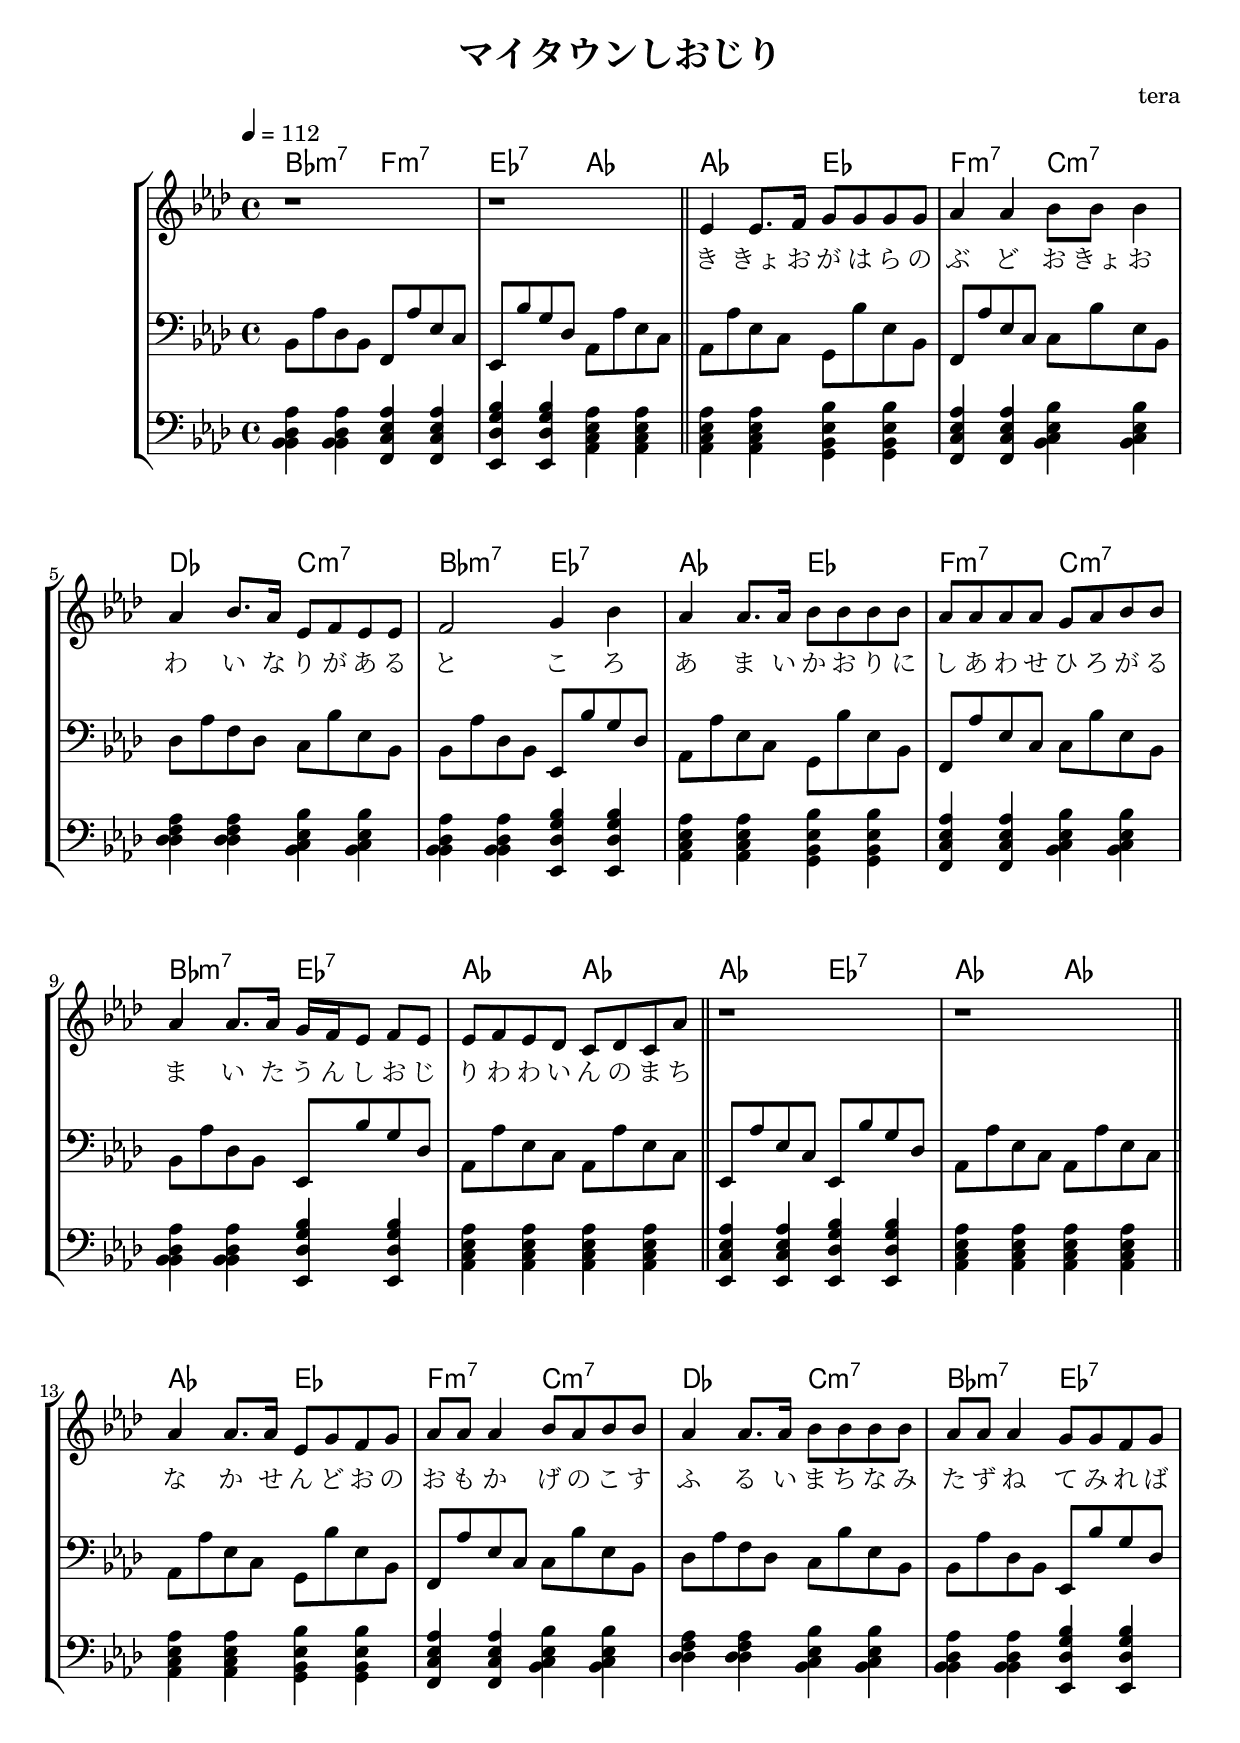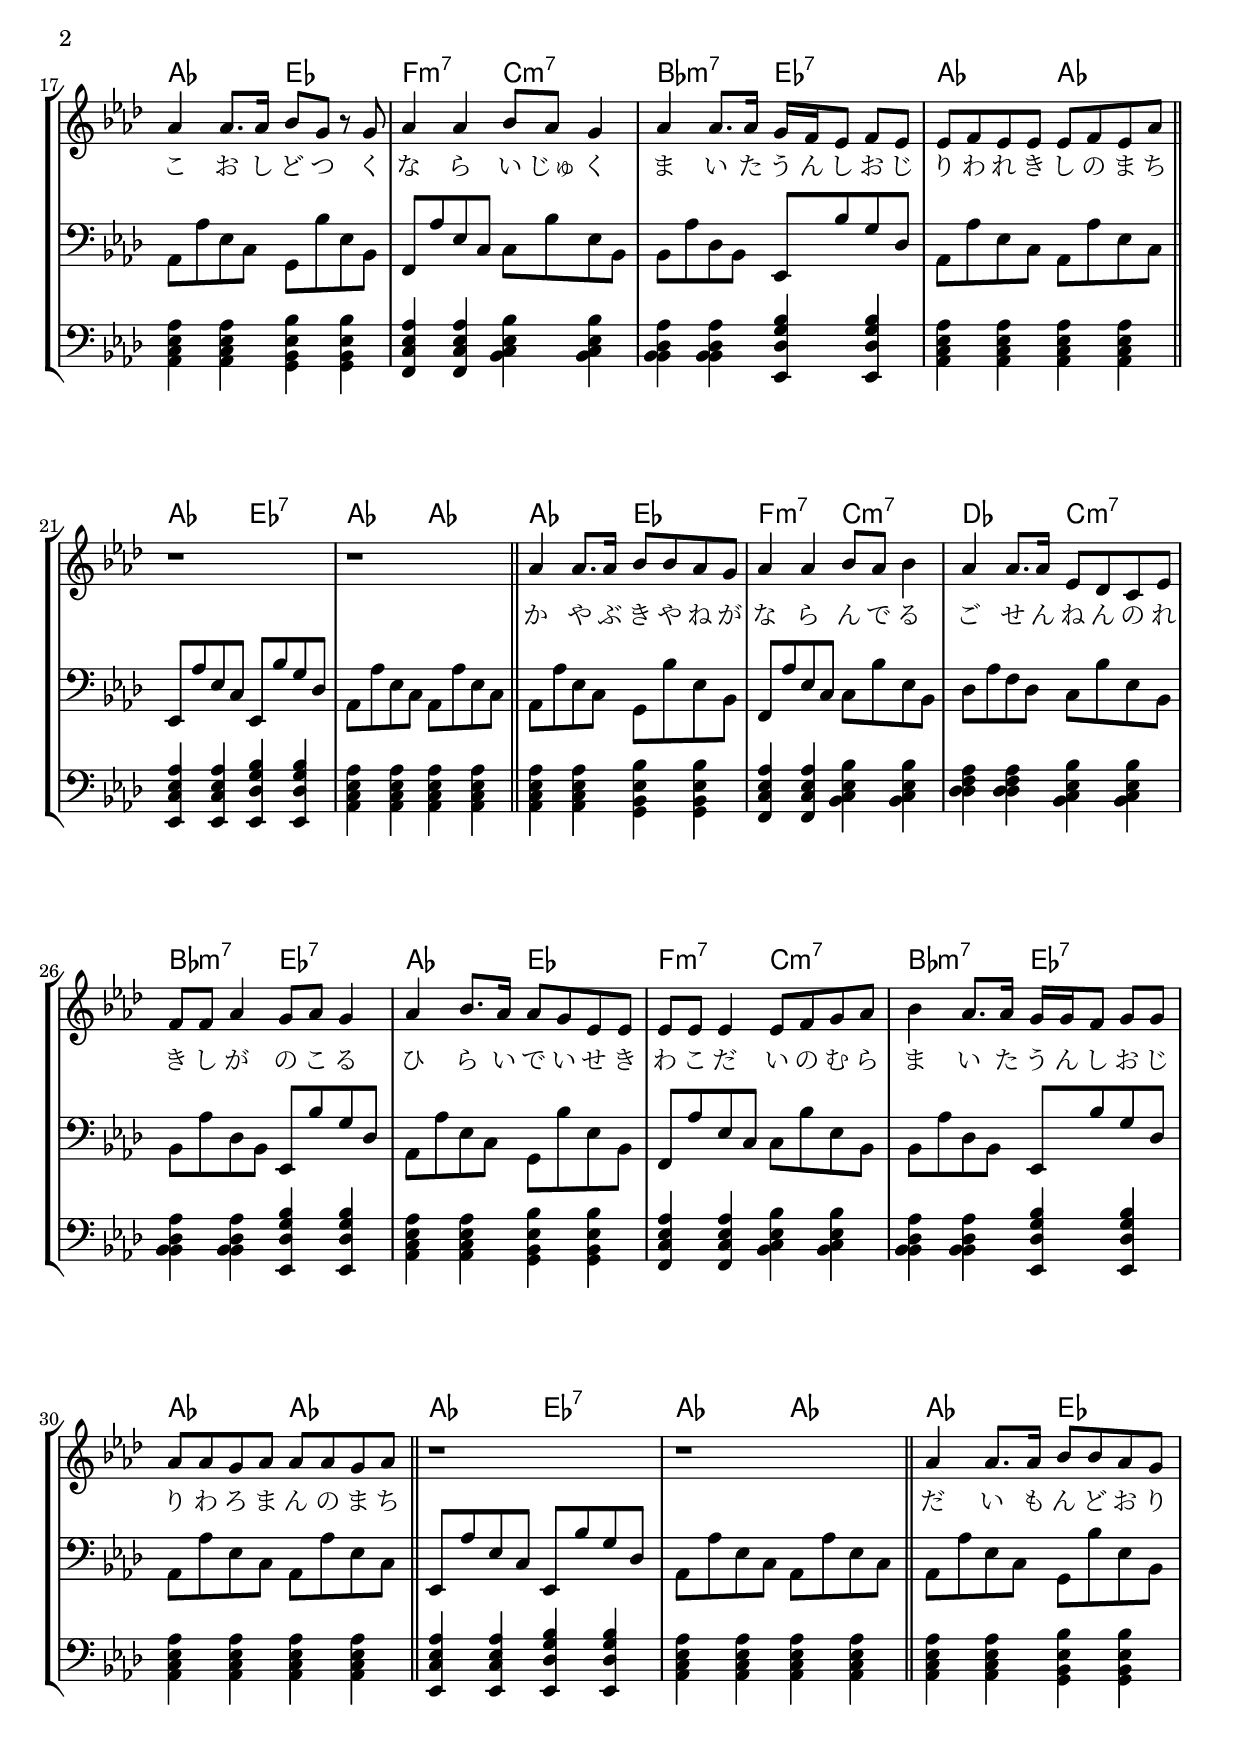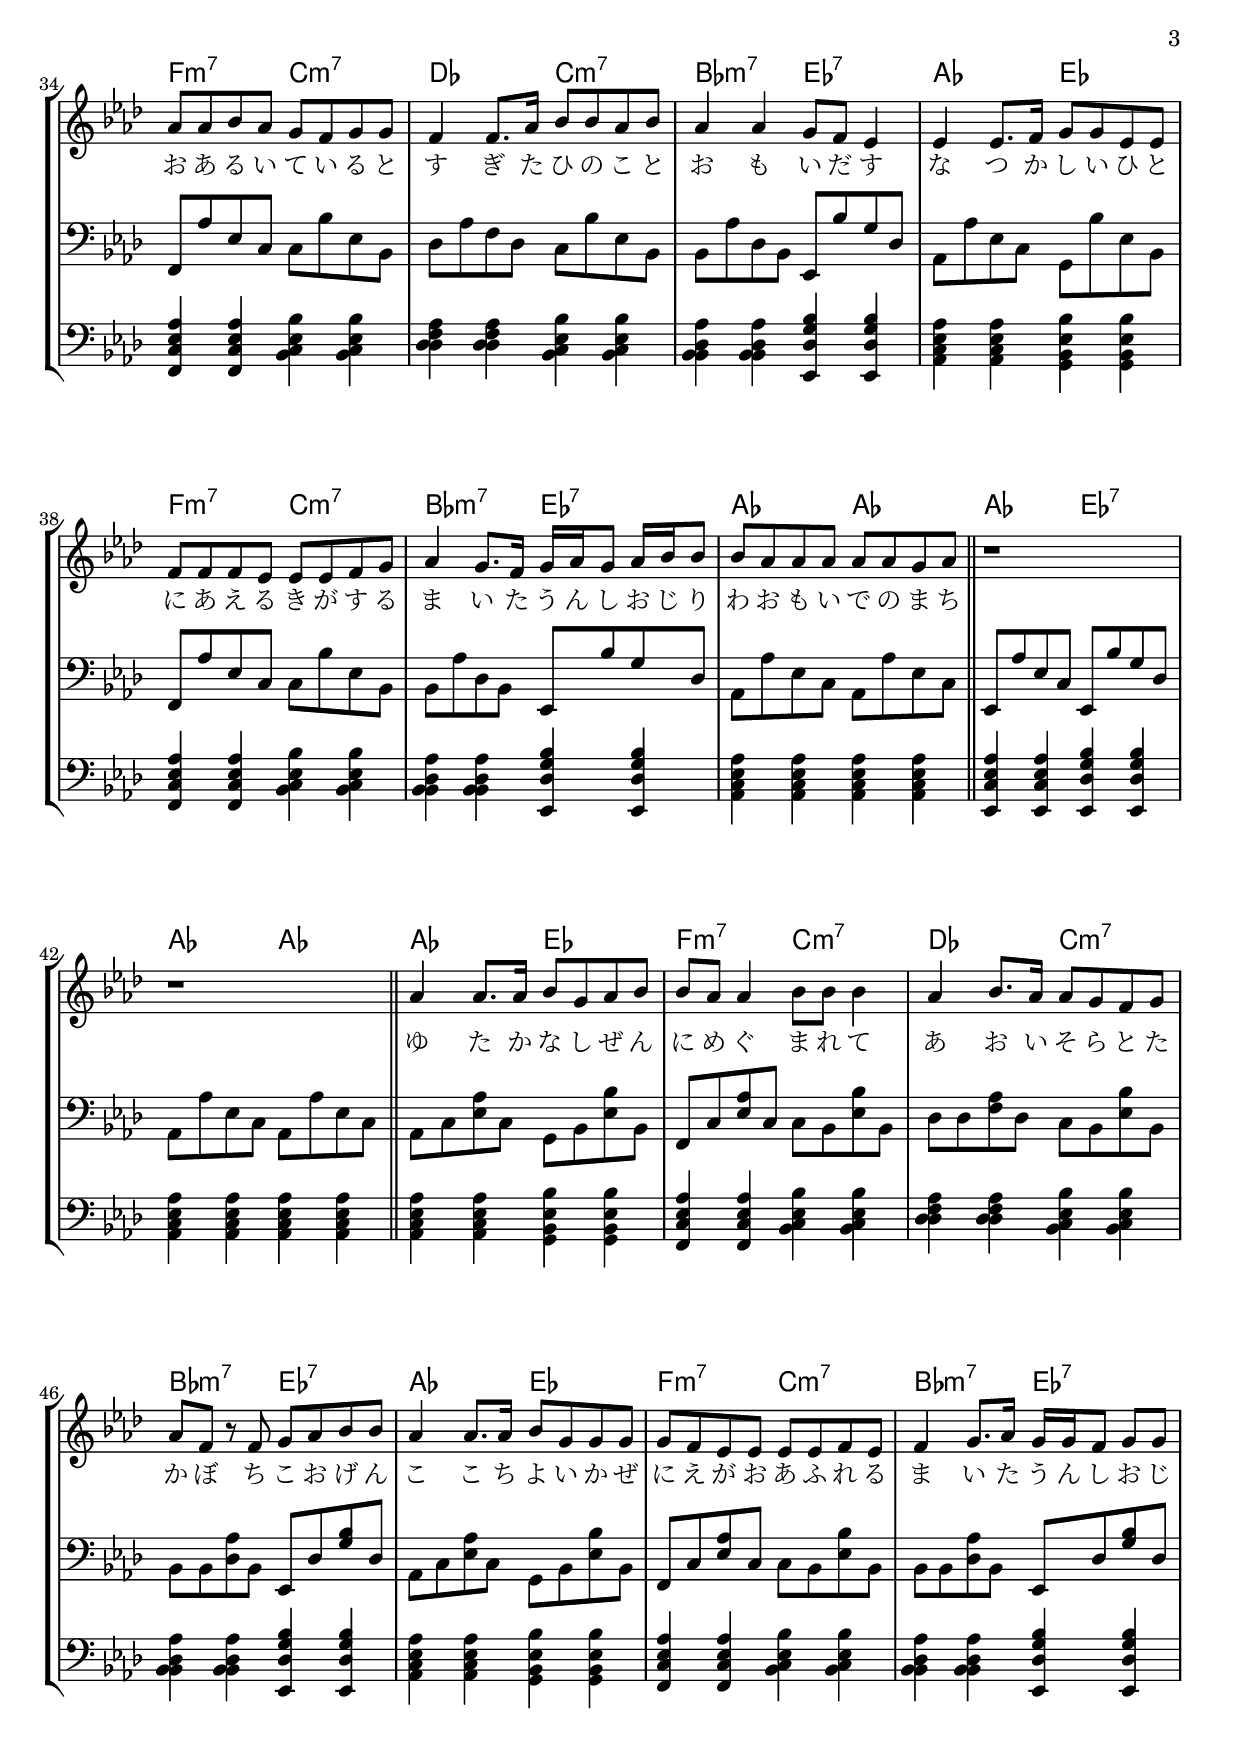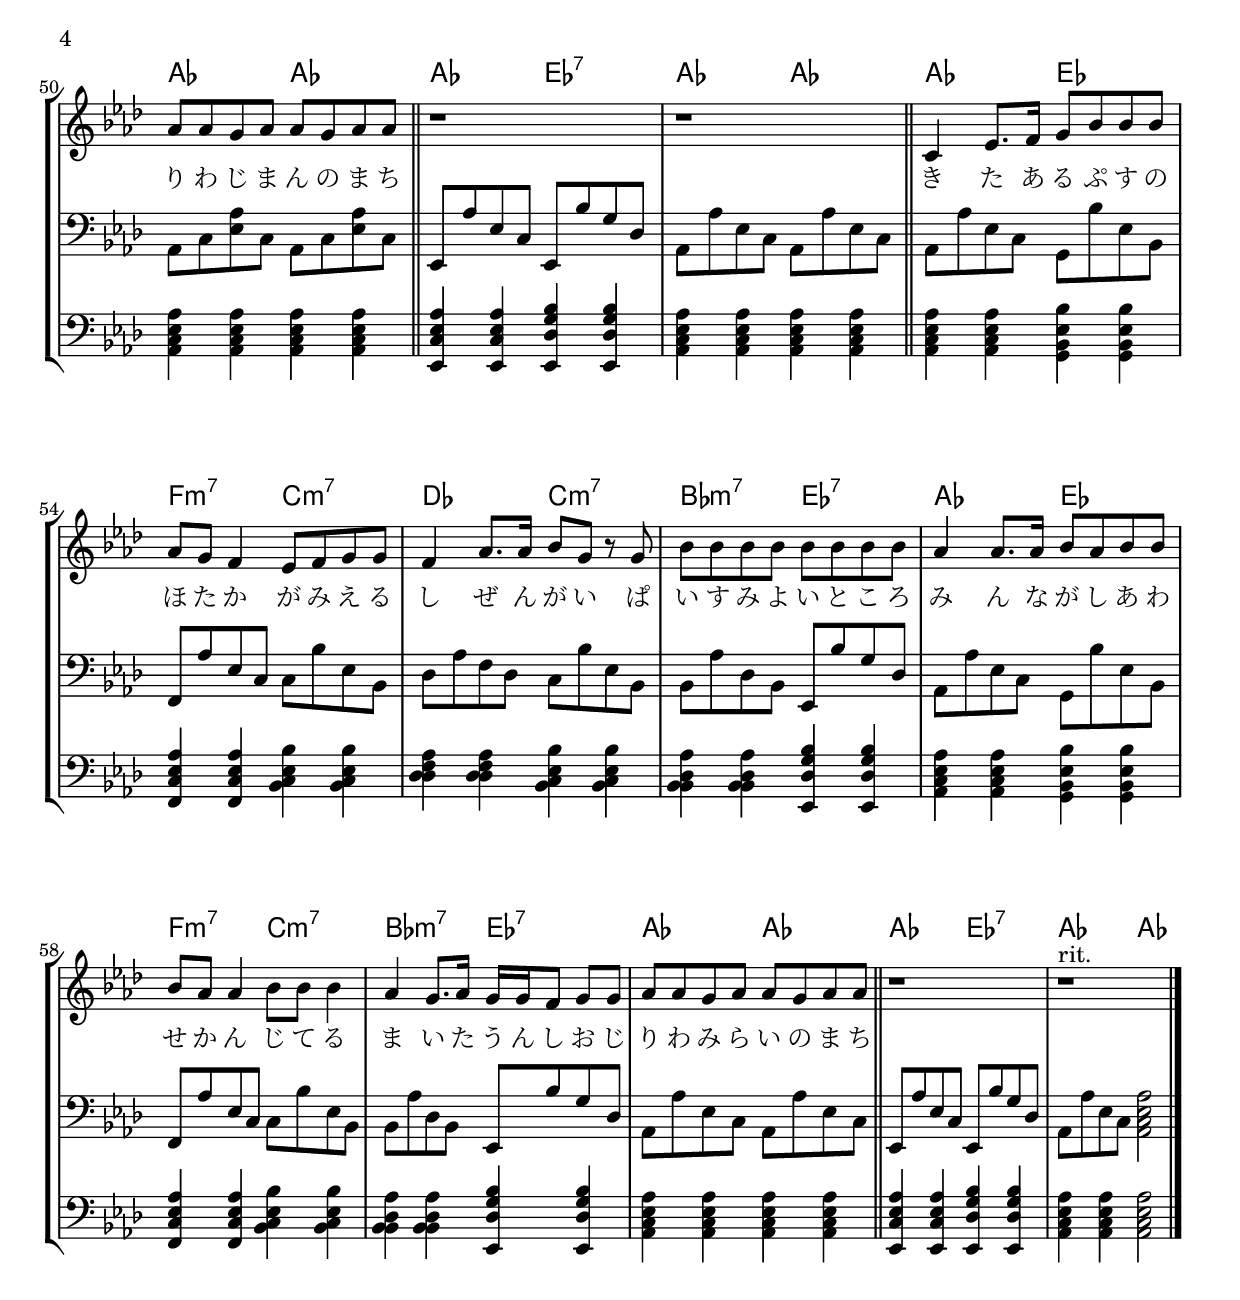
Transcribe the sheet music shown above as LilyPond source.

\version "2.12.1"

\header {
	title = \markup {マイタウンしおじり}
	composer = \markup \center-column {tera}
}

harmony = \chordmode {
	bes2:min7 f:min7 es:7 as 

	as es f:min7 c:min7 des c:min7 bes:min7 es:7 as es f:min7 c:min7 bes:min7 es:7 as as 

	as es:7 as as 

	as es f:min7 c:min7 des c:min7 bes:min7 es:7 as es f:min7 c:min7 bes:min7 es:7 as as 

	as es:7 as as 

	as es f:min7 c:min7 des c:min7 bes:min7 es:7 as es f:min7 c:min7 bes:min7 es:7 as as 

	as es:7 as as 

	as es f:min7 c:min7 des c:min7 bes:min7 es:7 as es f:min7 c:min7 bes:min7 es:7 as as 

	as es:7 as as 

	as es f:min7 c:min7 des c:min7 bes:min7 es:7 as es f:min7 c:min7 bes:min7 es:7 as as 

	as es:7 as as 

	as es f:min7 c:min7 des c:min7 bes:min7 es:7 as es f:min7 c:min7 bes:min7 es:7 as as 

	as es:7 as as 
}

melody = {
	\key as \major
	\tempo 4 = 112
	r1 | r1   
	\set Staff.midiInstrument = #"mmi0.36"
	 es'4  es'8.  f'16  g'8  g'8  g'8  g'8 
	as'4  as'4  bes'8  bes'8  bes'4 
	as'4  bes'8.  as'16  es'8  f'8  es'8  es'8 
	f'2  g'4  bes'4 
	as'4  as'8.  as'16  bes'8  bes'8  bes'8  bes'8 
	as'8  as'8  as'8  as'8  g'8  as'8  bes'8  bes'8 
	as'4  as'8.  as'16  g'16  f'16  es'8  f'8  es'8 
	es'8  f'8  es'8  des'8  c'8  des'8  c'8  as'8
	r1 | r1   
	\set Staff.midiInstrument = #"mmi0.36"
	 as'4  as'8.  as'16  es'8  g'8  f'8  g'8 
	as'8  as'8  as'4  bes'8  as'8  bes'8  bes'8 
	as'4  as'8.  as'16  bes'8  bes'8  bes'8  bes'8 
	as'8  as'8  as'4  g'8  g'8  f'8  g'8 
	as'4  as'8.  as'16  bes'8  g'8  r8  g'8 
	as'4  as'4  bes'8  as'8  g'4 
	as'4  as'8.  as'16  g'16  f'16  es'8  f'8  es'8 
	es'8  f'8  es'8  es'8  es'8  f'8  es'8  as'8
	r1 | r1   
	\set Staff.midiInstrument = #"mmi0.36"
	 as'4  as'8.  as'16  bes'8  bes'8  as'8  g'8 
	as'4  as'4  bes'8  as'8  bes'4 
	as'4  as'8.  as'16  es'8  des'8  c'8  es'8 
	f'8  f'8  as'4  g'8  as'8  g'4 
	as'4  bes'8.  as'16  as'8  g'8  es'8  es'8 
	es'8  es'8  es'4  es'8  f'8  g'8  as'8 
	bes'4  as'8.  as'16  g'16  g'16  f'8  g'8  g'8 
	as'8  as'8  g'8  as'8  as'8  as'8  g'8  as'8
	r1 | r1   
	\set Staff.midiInstrument = #"mmi0.36"
	 as'4  as'8.  as'16  bes'8  bes'8  as'8  g'8 
	as'8  as'8  bes'8  as'8  g'8  f'8  g'8  g'8 
	f'4  f'8.  as'16  bes'8  bes'8  as'8  bes'8 
	as'4  as'4  g'8  f'8  es'4 
	es'4  es'8.  f'16  g'8  g'8  es'8  es'8 
	f'8  f'8  f'8  es'8  es'8  es'8  f'8  g'8 
	as'4  g'8.  f'16  g'16  as'16  g'8  as'16  bes'16  bes'8 
	bes'8  as'8  as'8  as'8  as'8  as'8  g'8  as'8
	r1 | r1   
	\set Staff.midiInstrument = #"mmi0.36"
	 as'4  as'8.  as'16  bes'8  g'8  as'8  bes'8 
	bes'8  as'8  as'4  bes'8  bes'8  bes'4 
	as'4  bes'8.  as'16  as'8  g'8  f'8  g'8 
	as'8  f'8  r8  f'8  g'8  as'8  bes'8  bes'8 
	as'4  as'8.  as'16  bes'8  g'8  g'8  g'8 
	g'8  f'8  es'8  es'8  es'8  es'8  f'8  es'8 
	f'4  g'8.  as'16  g'16  g'16  f'8  g'8  g'8 
	as'8  as'8  g'8  as'8  as'8  g'8  as'8  as'8
	r1 | r1   
	\set Staff.midiInstrument = #"mmi0.36"
	 c'4  es'8.  f'16  g'8  bes'8  bes'8  bes'8 
	as'8  g'8  f'4  es'8  f'8  g'8  g'8 
	f'4  as'8.  as'16  bes'8  g'8  r8  g'8 
	bes'8  bes'8  bes'8  bes'8  bes'8  bes'8  bes'8  bes'8 
	as'4  as'8.  as'16  bes'8  as'8  bes'8  bes'8 
	bes'8  as'8  as'4  bes'8  bes'8  bes'4 
	as'4  g'8.  as'16  g'16  g'16  f'8  g'8  g'8 
	as'8  as'8  g'8  as'8  as'8  g'8  as'8  as'8
	r1 | r1^"rit." \bar "|."
}

words = \lyricmode {
	
	き  きょ  お  が  は  ら  の  ぶ  ど  お  きょ  お  わ  い  な  り  が  あ  る  と  こ  ろ  あ  ま  い  か  お  り  に  し  あ  わ  せ  ひ  ろ  が  る  ま  い  た  う  ん  し  お  じ  り  わ  わ  い  ん  の  ま  ち  
	
	な  か  せ  ん  ど  お  の  お  も  か  げ  の  こ  す  ふ  る  い  ま  ち  な  み  た  ず  ね  て  み  れ  ば  こ  お  し  ど  つ  く  な  ら  い  じゅ  く  ま  い  た  う  ん  し  お  じ  り  わ  れ  き  し  の  ま  ち  
	
	か  や  ぶ  き  や  ね  が  な  ら  ん  で  る  ご  せ  ん  ね  ん  の  れ  き  し  が  の  こ  る  ひ  ら  い  で  い  せ  き  わ  こ  だ  い  の  む  ら  ま  い  た  う  ん  し  お  じ  り  わ  ろ  ま  ん  の  ま  ち  
	
	だ  い  も  ん  ど  お  り  お  あ  る  い  て  い  る  と  す  ぎ  た  ひ  の  こ  と  お  も  い  だ  す  な  つ  か  し  い  ひ  と  に  あ  え  る  き  が  す  る  ま  い  た  う  ん  し  お  じ  り  わ  お  も  い  で  の  ま  ち  
	
	ゆ  た  か  な  し  ぜ  ん  に  め  ぐ  ま  れ  て  あ  お  い  そ  ら  と  た  か  ぼ  ち  こ  お  げ  ん  こ  こ  ち  よ  い  か  ぜ  に  え  が  お  あ  ふ  れ  る  ま  い  た  う  ん  し  お  じ  り  わ  じ  ま  ん  の  ま  ち  
	
	き  た  あ  る  ぷ  す  の  ほ  た  か  が  み  え  る  し  ぜ  ん  が  い  ぱ  い  す  み  よ  い  と  こ  ろ  み  ん  な  が  し  あ  わ  せ  か  ん  じ  て  る  ま  い  た  う  ん  し  お  じ  り  わ  み  ら  い  の  ま  ち  
	
}

tempochange = {
	\tempo 4 = 112
	r1 | r1 \bar "||"
	\tempo 4 = 112
	r1 | r1 | r1 | r1 | r1 | r1 | r1 | r1 \bar "||"
	\tempo 4 = 112
	r1 | r1 \bar "||"
	\tempo 4 = 112
	r1 | r1 | r1 | r1 | r1 | r1 | r1 | r1 \bar "||"
	\tempo 4 = 112
	r1 | r1 \bar "||"
	\tempo 4 = 112
	r1 | r1 | r1 | r1 | r1 | r1 | r1 | r1 \bar "||"
	\tempo 4 = 112
	r1 | r1 \bar "||"
	\tempo 4 = 112
	r1 | r1 | r1 | r1 | r1 | r1 | r1 | r1 \bar "||"
	\tempo 4 = 112
	r1 | r1 \bar "||"
	\tempo 4 = 112
	r1 | r1 | r1 | r1 | r1 | r1 | r1 | r1 \bar "||"
	\tempo 4 = 112
	r1 | r1 \bar "||"
	\tempo 4 = 112
	r1 | r1 | r1 | r1 | r1 | r1 | r1 | r1 \bar "||"
	\tempo 4 = 112
	r1 | \tempo 4 = 84 r2 \tempo 4 = 74 r2 \bar "|."
}

mainacc = {
	\clef bass
	\set Staff.midiInstrument = #"Violin"
	\key as \major
	\tempo 4 = 112
	bes,8 as des bes,
	f,8 as es c
	es,8 bes g des
	as,8 as es c
	\bar "||"

	\set Staff.midiInstrument = #"Acoustic Bass"
	as,8 as es c
	g,8 bes es bes,
	f,8 as es c
	c8 bes es bes,
	des8 as f des
	c8 bes es bes,
	bes,8 as des bes,
	es,8 bes g des
	as,8 as es c
	g,8 bes es bes,
	f,8 as es c
	c8 bes es bes,
	bes,8 as des bes,
	es,8 bes g des
	as,8 as es c
	as,8 as es c
	\bar "||"

	\set Staff.midiInstrument = #"Acoustic Bass"
	es,8 as es c
	es,8 bes g des
	as,8 as es c
	as,8 as es c
	\bar "||"

	\set Staff.midiInstrument = #"Acoustic Bass"
	as,8 as es c
	g,8 bes es bes,
	f,8 as es c
	c8 bes es bes,
	des8 as f des
	c8 bes es bes,
	bes,8 as des bes,
	es,8 bes g des
	as,8 as es c
	g,8 bes es bes,
	f,8 as es c
	c8 bes es bes,
	bes,8 as des bes,
	es,8 bes g des
	as,8 as es c
	as,8 as es c
	\bar "||"

	\set Staff.midiInstrument = #"Acoustic Guitar (steel)"
	es,8 as es c
	es,8 bes g des
	as,8 as es c
	as,8 as es c
	\bar "||"

	\set Staff.midiInstrument = #"Acoustic Guitar (steel)"
	as,8 as es c
	g,8 bes es bes,
	f,8 as es c
	c8 bes es bes,
	des8 as f des
	c8 bes es bes,
	bes,8 as des bes,
	es,8 bes g des
	as,8 as es c
	g,8 bes es bes,
	f,8 as es c
	c8 bes es bes,
	bes,8 as des bes,
	es,8 bes g des
	as,8 as es c
	as,8 as es c
	\bar "||"

	\set Staff.midiInstrument = #"Acoustic Guitar (steel)"
	es,8 as es c
	es,8 bes g des
	as,8 as es c
	as,8 as es c
	\bar "||"

	\set Staff.midiInstrument = #"Acoustic Guitar (steel)"
	as,8 as es c
	g,8 bes es bes,
	f,8 as es c
	c8 bes es bes,
	des8 as f des
	c8 bes es bes,
	bes,8 as des bes,
	es,8 bes g des
	as,8 as es c
	g,8 bes es bes,
	f,8 as es c
	c8 bes es bes,
	bes,8 as des bes,
	es,8 bes g des
	as,8 as es c
	as,8 as es c
	\bar "||"

	\set Staff.midiInstrument = #"Acoustic Guitar (steel)"
	es,8 as es c
	es,8 bes g des
	as,8 as es c
	as,8 as es c
	\bar "||"

	\set Staff.midiInstrument = #"Acoustic Guitar (steel)"
	as,8 c <es as> c
	g,8 bes, <es bes> bes,
	f,8 c <es as> c
	c8 bes, <es bes> bes,
	des8 des <f as> des
	c8 bes, <es bes> bes,
	bes,8 bes, <des as> bes,
	es,8 des <g bes> des
	as,8 c <es as> c
	g,8 bes, <es bes> bes,
	f,8 c <es as> c
	c8 bes, <es bes> bes,
	bes,8 bes, <des as> bes,
	es,8 des <g bes> des
	as,8 c <es as> c
	as,8 c <es as> c
	\bar "||"

	\set Staff.midiInstrument = #"Synth Bass 2"
	es,8 as es c
	es,8 bes g des
	as,8 as es c
	as,8 as es c
	\bar "||"

	\set Staff.midiInstrument = #"Acoustic Guitar (steel)"
	as,8 as es c
	g,8 bes es bes,
	f,8 as es c
	c8 bes es bes,
	des8 as f des
	c8 bes es bes,
	bes,8 as des bes,
	es,8 bes g des
	as,8 as es c
	g,8 bes es bes,
	f,8 as es c
	c8 bes es bes,
	bes,8 as des bes,
	es,8 bes g des
	as,8 as es c
	as,8 as es c
	\bar "||"

	\set Staff.midiInstrument = #"Synth Bass 2"
	es,8 as es c
	es,8 bes g des
	as,8 as es c
	<as, c es as>2
	\bar "|."
}

subacc = {
	\clef bass
	\set Staff.midiInstrument = #"Electric Guitar (clean)"
	\key as \major
	\tempo 4 = 112
	<bes, bes, des as>4 <bes, bes, des as>4
	<f, c es as>4 <f, c es as>4
	<es, des g bes>4 <es, des g bes>4
	<as, c es as>4 <as, c es as>4
	\bar "||"

	\set Staff.midiInstrument = #"Electric Guitar (clean)"
	<as, c es as>4 <as, c es as>4
	<g, bes, es bes>4 <g, bes, es bes>4
	<f, c es as>4 <f, c es as>4
	<c bes, es bes>4 <c bes, es bes>4
	<des des f as>4 <des des f as>4
	<c bes, es bes>4 <c bes, es bes>4
	<bes, bes, des as>4 <bes, bes, des as>4
	<es, des g bes>4 <es, des g bes>4
	<as, c es as>4 <as, c es as>4
	<g, bes, es bes>4 <g, bes, es bes>4
	<f, c es as>4 <f, c es as>4
	<c bes, es bes>4 <c bes, es bes>4
	<bes, bes, des as>4 <bes, bes, des as>4
	<es, des g bes>4 <es, des g bes>4
	<as, c es as>4 <as, c es as>4
	<as, c es as>4 <as, c es as>4
	\bar "||"

	\set Staff.midiInstrument = #"Electric Guitar (clean)"
	<es, c es as>4 <es, c es as>4
	<es, des g bes>4 <es, des g bes>4
	<as, c es as>4 <as, c es as>4
	<as, c es as>4 <as, c es as>4
	\bar "||"

	\set Staff.midiInstrument = #"Electric Guitar (clean)"
	<as, c es as>4 <as, c es as>4
	<g, bes, es bes>4 <g, bes, es bes>4
	<f, c es as>4 <f, c es as>4
	<c bes, es bes>4 <c bes, es bes>4
	<des des f as>4 <des des f as>4
	<c bes, es bes>4 <c bes, es bes>4
	<bes, bes, des as>4 <bes, bes, des as>4
	<es, des g bes>4 <es, des g bes>4
	<as, c es as>4 <as, c es as>4
	<g, bes, es bes>4 <g, bes, es bes>4
	<f, c es as>4 <f, c es as>4
	<c bes, es bes>4 <c bes, es bes>4
	<bes, bes, des as>4 <bes, bes, des as>4
	<es, des g bes>4 <es, des g bes>4
	<as, c es as>4 <as, c es as>4
	<as, c es as>4 <as, c es as>4
	\bar "||"

	\set Staff.midiInstrument = #"Electric Guitar (clean)"
	<es, c es as>4 <es, c es as>4
	<es, des g bes>4 <es, des g bes>4
	<as, c es as>4 <as, c es as>4
	<as, c es as>4 <as, c es as>4
	\bar "||"

	\set Staff.midiInstrument = #"Electric Guitar (clean)"
	<as, c es as>4 <as, c es as>4
	<g, bes, es bes>4 <g, bes, es bes>4
	<f, c es as>4 <f, c es as>4
	<c bes, es bes>4 <c bes, es bes>4
	<des des f as>4 <des des f as>4
	<c bes, es bes>4 <c bes, es bes>4
	<bes, bes, des as>4 <bes, bes, des as>4
	<es, des g bes>4 <es, des g bes>4
	<as, c es as>4 <as, c es as>4
	<g, bes, es bes>4 <g, bes, es bes>4
	<f, c es as>4 <f, c es as>4
	<c bes, es bes>4 <c bes, es bes>4
	<bes, bes, des as>4 <bes, bes, des as>4
	<es, des g bes>4 <es, des g bes>4
	<as, c es as>4 <as, c es as>4
	<as, c es as>4 <as, c es as>4
	\bar "||"

	\set Staff.midiInstrument = #"Electric Guitar (clean)"
	<es, c es as>4 <es, c es as>4
	<es, des g bes>4 <es, des g bes>4
	<as, c es as>4 <as, c es as>4
	<as, c es as>4 <as, c es as>4
	\bar "||"

	\set Staff.midiInstrument = #"Electric Guitar (clean)"
	<as, c es as>4 <as, c es as>4
	<g, bes, es bes>4 <g, bes, es bes>4
	<f, c es as>4 <f, c es as>4
	<c bes, es bes>4 <c bes, es bes>4
	<des des f as>4 <des des f as>4
	<c bes, es bes>4 <c bes, es bes>4
	<bes, bes, des as>4 <bes, bes, des as>4
	<es, des g bes>4 <es, des g bes>4
	<as, c es as>4 <as, c es as>4
	<g, bes, es bes>4 <g, bes, es bes>4
	<f, c es as>4 <f, c es as>4
	<c bes, es bes>4 <c bes, es bes>4
	<bes, bes, des as>4 <bes, bes, des as>4
	<es, des g bes>4 <es, des g bes>4
	<as, c es as>4 <as, c es as>4
	<as, c es as>4 <as, c es as>4
	\bar "||"

	\set Staff.midiInstrument = #"Electric Guitar (clean)"
	<es, c es as>4 <es, c es as>4
	<es, des g bes>4 <es, des g bes>4
	<as, c es as>4 <as, c es as>4
	<as, c es as>4 <as, c es as>4
	\bar "||"

	\set Staff.midiInstrument = #"Electric Guitar (clean)"
	<as, c es as>4 <as, c es as>4
	<g, bes, es bes>4 <g, bes, es bes>4
	<f, c es as>4 <f, c es as>4
	<c bes, es bes>4 <c bes, es bes>4
	<des des f as>4 <des des f as>4
	<c bes, es bes>4 <c bes, es bes>4
	<bes, bes, des as>4 <bes, bes, des as>4
	<es, des g bes>4 <es, des g bes>4
	<as, c es as>4 <as, c es as>4
	<g, bes, es bes>4 <g, bes, es bes>4
	<f, c es as>4 <f, c es as>4
	<c bes, es bes>4 <c bes, es bes>4
	<bes, bes, des as>4 <bes, bes, des as>4
	<es, des g bes>4 <es, des g bes>4
	<as, c es as>4 <as, c es as>4
	<as, c es as>4 <as, c es as>4
	\bar "||"

	\set Staff.midiInstrument = #"Electric Guitar (clean)"
	<es, c es as>4 <es, c es as>4
	<es, des g bes>4 <es, des g bes>4
	<as, c es as>4 <as, c es as>4
	<as, c es as>4 <as, c es as>4
	\bar "||"

	\set Staff.midiInstrument = #"Electric Guitar (clean)"
	<as, c es as>4 <as, c es as>4
	<g, bes, es bes>4 <g, bes, es bes>4
	<f, c es as>4 <f, c es as>4
	<c bes, es bes>4 <c bes, es bes>4
	<des des f as>4 <des des f as>4
	<c bes, es bes>4 <c bes, es bes>4
	<bes, bes, des as>4 <bes, bes, des as>4
	<es, des g bes>4 <es, des g bes>4
	<as, c es as>4 <as, c es as>4
	<g, bes, es bes>4 <g, bes, es bes>4
	<f, c es as>4 <f, c es as>4
	<c bes, es bes>4 <c bes, es bes>4
	<bes, bes, des as>4 <bes, bes, des as>4
	<es, des g bes>4 <es, des g bes>4
	<as, c es as>4 <as, c es as>4
	<as, c es as>4 <as, c es as>4
	\bar "||"

	\set Staff.midiInstrument = #"Electric Guitar (clean)"
	<es, c es as>4 <es, c es as>4
	<es, des g bes>4 <es, des g bes>4
	<as, c es as>4 <as, c es as>4
	<as, c es as>2
	\bar "|."
}

percA = {
	\drummode {
	r2. hho4  |r1  \bar "||"
	\times 16/12{ cymr8. cymr8 cymr16 cymr8. cymr8 cymr16 } |\times 16/12{ r8. cymr8 cymr16 cymr8. cymr8 cymr16 } |\times 16/12{ cymr8. cymr8 cymr16 cymr8. cymr8 cymr16 } |\times 16/12{ r8. cymr8 cymr16 cymr8. cymr8 cymr16 } |\times 16/12{ cymr8. cymr8 cymr16 cymr8. cymr8 cymr16 } |\times 16/12{ r8. cymr8 cymr16 cymr8. cymr8 cymr16 } |\times 16/12{ cymr8. cymr8 cymr16 cymr8. cymr8 cymr16 } |\times 16/12{ cymr8. cymr8 cymr4. r16 } \bar "||"
	r1 |r1 \bar "||"
	\times 16/12{ cymr8. cymr8 cymr16 cymr8. cymr8 cymr16 } |\times 16/12{ r8. cymr8 cymr16 cymr8. cymr8 cymr16 } |\times 16/12{ cymr8. cymr8 cymr16 cymr8. cymr8 cymr16 } |\times 16/12{ r8. cymr8 cymr16 cymr8. cymr8 cymr16 } |\times 16/12{ cymr8. cymr8 cymr16 cymr8. cymr8 cymr16 } |\times 16/12{ r8. cymr8 cymr16 cymr8. cymr8 cymr16 } |\times 16/12{ cymr8. cymr8 cymr16 cymr8. cymr8 cymr16 } |\times 16/12{ cymr8. cymr8 cymr4. r16 } \bar "||"
	r1 |r1 \bar "||"
	\times 16/12{ cymr8. cymr8 cymr16 cymr8. cymr8 cymr16 } |\times 16/12{ r8. cymr8 cymr16 cymr8. cymr8 cymr16 } |\times 16/12{ cymr8. cymr8 cymr16 cymr8. cymr8 cymr16 } |\times 16/12{ r8. cymr8 cymr16 cymr8. cymr8 cymr16 } |\times 16/12{ cymr8. cymr8 cymr16 cymr8. cymr8 cymr16 } |\times 16/12{ r8. cymr8 cymr16 cymr8. cymr8 cymr16 } |\times 16/12{ cymr8. cymr8 cymr16 cymr8. cymr8 cymr16 } |\times 16/12{ cymr8. cymr8 cymr4. r16 } \bar "||"
	r1 |r1 \bar "||"
	\times 16/12{ cymr8. cymr8 cymr16 cymr8. cymr8 cymr16 } |\times 16/12{ r8. cymr8 cymr16 cymr8. cymr8 cymr16 } |\times 16/12{ cymr8. cymr8 cymr16 cymr8. cymr8 cymr16 } |\times 16/12{ r8. cymr8 cymr16 cymr8. cymr8 cymr16 } |\times 16/12{ cymr8. cymr8 cymr16 cymr8. cymr8 cymr16 } |\times 16/12{ r8. cymr8 cymr16 cymr8. cymr8 cymr16 } |\times 16/12{ cymr8. cymr8 cymr16 cymr8. cymr8 cymr16 } |\times 16/12{ cymr8. cymr8 cymr4. r16 } \bar "||"
	r1 |r1 \bar "||"
	\times 16/12{ cymr8. cymr8 cymr16 cymr8. cymr8 cymr16 } |\times 16/12{ r8. cymr8 cymr16 cymr8. cymr8 cymr16 } |\times 16/12{ cymr8. cymr8 cymr16 cymr8. cymr8 cymr16 } |\times 16/12{ r8. cymr8 cymr16 cymr8. cymr8 cymr16 } |\times 16/12{ cymr8. cymr8 cymr16 cymr8. cymr8 cymr16 } |\times 16/12{ r8. cymr8 cymr16 cymr8. cymr8 cymr16 } |\times 16/12{ cymr8. cymr8 cymr16 cymr8. cymr8 cymr16 } |\times 16/12{ cymr8. cymr8 cymr4. r16 } \bar "||"
	r8 hho8 hho8 hho8 hho8 hho8 hho8 hho8  |hho8 hho8 hho2.  \bar "||"
	\times 16/12{ cymr8. cymr8 cymr16 cymr8. cymr8 cymr16 } |\times 16/12{ r8. cymr8 cymr16 cymr8. cymr8 cymr16 } |\times 16/12{ cymr8. cymr8 cymr16 cymr8. cymr8 cymr16 } |\times 16/12{ r8. cymr8 cymr16 cymr8. cymr8 cymr16 } |\times 16/12{ cymr8. cymr8 cymr16 cymr8. cymr8 cymr16 } |\times 16/12{ r8. cymr8 cymr16 cymr8. cymr8 cymr16 } |\times 16/12{ cymr8. cymr8 cymr16 cymr8. cymr8 cymr16 } |\times 16/12{ cymr8. cymr8 cymr4. r16 } \bar "||"
	r8 hho8 hho8 hho8 hho8 hho8 hho8 hho8  |hho8 hho8 hho2.  \bar "|."
	}
}

percB = {
	\drummode {
	r4 hh4 hh2  |r4 hh4. r16 hh8 hh8 hh16  \bar "||"
	\times 16/12{ r2 r8 hhp8 } |\times 16/12{ r2. } |\times 16/12{ r2 r8 hhp8 } |\times 16/12{ hhp2. } |\times 16/12{ r2 r8 hhp8 } |\times 16/12{ r2. } |\times 16/12{ r2 r8 hhp8 } |\times 16/12{ hhp2. } \bar "||"
	r1 |r1 \bar "||"
	\times 16/12{ r2 r8 hhp8 } |\times 16/12{ r2. } |\times 16/12{ r2 r8 hhp8 } |\times 16/12{ hhp2. } |\times 16/12{ r2 r8 hhp8 } |\times 16/12{ r2. } |\times 16/12{ r2 r8 hhp8 } |\times 16/12{ hhp2. } \bar "||"
	r1 |r1 \bar "||"
	\times 16/12{ r2 r8 hhp8 } |\times 16/12{ r2. } |\times 16/12{ r2 r8 hhp8 } |\times 16/12{ hhp2. } |\times 16/12{ r2 r8 hhp8 } |\times 16/12{ r2. } |\times 16/12{ r2 r8 hhp8 } |\times 16/12{ hhp2. } \bar "||"
	r1 |r1 \bar "||"
	\times 16/12{ r2 r8 hhp8 } |\times 16/12{ r2. } |\times 16/12{ r2 r8 hhp8 } |\times 16/12{ hhp2. } |\times 16/12{ r2 r8 hhp8 } |\times 16/12{ r2. } |\times 16/12{ r2 r8 hhp8 } |\times 16/12{ hhp2. } \bar "||"
	r1 |r1 \bar "||"
	\times 16/12{ r2 r8 hhp8 } |\times 16/12{ r2. } |\times 16/12{ r2 r8 hhp8 } |\times 16/12{ hhp2. } |\times 16/12{ r2 r8 hhp8 } |\times 16/12{ r2. } |\times 16/12{ r2 r8 hhp8 } |\times 16/12{ hhp2. } \bar "||"
	r8 sn4 sn4 sn4 sn8  |r8 sn8. sn16 sn8 sn16 sn16 sn16 sn8. sn8  \bar "||"
	\times 16/12{ r2 r8 hhp8 } |\times 16/12{ r2. } |\times 16/12{ r2 r8 hhp8 } |\times 16/12{ hhp2. } |\times 16/12{ r2 r8 hhp8 } |\times 16/12{ r2. } |\times 16/12{ r2 r8 hhp8 } |\times 16/12{ hhp2. } \bar "||"
	r8 sn4 sn4 sn4 sn8  |r8 sn8. sn16 sn8 sn16 sn16 sn16 sn8. sn8  \bar "|."
	}
}

percC = {
	\drummode {
	r16 hhp8 hhp8 hhp8 hhp8 hhp8 hhp8 hhp8 hhp16  |r16 hhp8 hhp8 hhp8 hhp8. hhp8 hhp8 hhp8  \bar "||"
	\times 16/12{ bd4. bd4 r16 bd16 } |\times 16/12{ bd4. bd4. } |\times 16/12{ bd4. bd4 r16 bd16 } |\times 16/12{ bd4. bd4 r16 bd16 } |\times 16/12{ bd4. bd4 r16 bd16 } |\times 16/12{ bd4. bd4. } |\times 16/12{ bd4. bd4 r16 bd16 } |\times 16/12{ bd4 r16 bd16 bd4. } \bar "||"
	r1 |r1 \bar "||"
	\times 16/12{ bd4. bd4 r16 bd16 } |\times 16/12{ bd4. bd4. } |\times 16/12{ bd4. bd4 r16 bd16 } |\times 16/12{ bd4. bd4 r16 bd16 } |\times 16/12{ bd4. bd4 r16 bd16 } |\times 16/12{ bd4. bd4. } |\times 16/12{ bd4. bd4 r16 bd16 } |\times 16/12{ bd4 r16 bd16 bd4. } \bar "||"
	r1 |r1 \bar "||"
	\times 16/12{ bd4. bd4 r16 bd16 } |\times 16/12{ bd4. bd4. } |\times 16/12{ bd4. bd4 r16 bd16 } |\times 16/12{ bd4. bd4 r16 bd16 } |\times 16/12{ bd4. bd4 r16 bd16 } |\times 16/12{ bd4. bd4. } |\times 16/12{ bd4. bd4 r16 bd16 } |\times 16/12{ bd4 r16 bd16 bd4. } \bar "||"
	r1 |r1 \bar "||"
	\times 16/12{ bd4. bd4 r16 bd16 } |\times 16/12{ bd4. bd4. } |\times 16/12{ bd4. bd4 r16 bd16 } |\times 16/12{ bd4. bd4 r16 bd16 } |\times 16/12{ bd4. bd4 r16 bd16 } |\times 16/12{ bd4. bd4. } |\times 16/12{ bd4. bd4 r16 bd16 } |\times 16/12{ bd4 r16 bd16 bd4. } \bar "||"
	r1 |r1 \bar "||"
	\times 16/12{ bd4. bd4 r16 bd16 } |\times 16/12{ bd4. bd4. } |\times 16/12{ bd4. bd4 r16 bd16 } |\times 16/12{ bd4. bd4 r16 bd16 } |\times 16/12{ bd4. bd4 r16 bd16 } |\times 16/12{ bd4. bd4. } |\times 16/12{ bd4. bd4 r16 bd16 } |\times 16/12{ bd4 r16 bd16 bd4. } \bar "||"
	bd4 bd4 bd8. bd8 bd8.  |bd8 bd8 bd8. bd8. bd8 bd8 bd8  \bar "||"
	\times 16/12{ bd4. bd4 r16 bd16 } |\times 16/12{ bd4. bd4. } |\times 16/12{ bd4. bd4 r16 bd16 } |\times 16/12{ bd4. bd4 r16 bd16 } |\times 16/12{ bd4. bd4 r16 bd16 } |\times 16/12{ bd4. bd4. } |\times 16/12{ bd4. bd4 r16 bd16 } |\times 16/12{ bd4 r16 bd16 bd4. } \bar "||"
	bd4 bd4 bd8. bd8 bd8.  |bd8 bd8 bd8. bd8. bd8 bd8 bd8  \bar "|."
	}
}

percD = {
	\drummode {
	r8 sn4 sn4 sn4 sn8  |r8 sn4 sn8 sn16 sn8 sn8 sn8 sn16  \bar "||"
	\times 16/12{ r2. } |\times 16/12{ rb2. } |\times 16/12{ r2. } |\times 16/12{ rb2. } |\times 16/12{ r2. } |\times 16/12{ rb2. } |\times 16/12{ r2. } |\times 16/12{ rb2. } \bar "||"
	r1 |r1 \bar "||"
	\times 16/12{ r2. } |\times 16/12{ rb2. } |\times 16/12{ r2. } |\times 16/12{ rb2. } |\times 16/12{ r2. } |\times 16/12{ rb2. } |\times 16/12{ r2. } |\times 16/12{ rb2. } \bar "||"
	r1 |r1 \bar "||"
	\times 16/12{ r2. } |\times 16/12{ rb2. } |\times 16/12{ r2. } |\times 16/12{ rb2. } |\times 16/12{ r2. } |\times 16/12{ rb2. } |\times 16/12{ r2. } |\times 16/12{ rb2. } \bar "||"
	r1 |r1 \bar "||"
	\times 16/12{ r2. } |\times 16/12{ rb2. } |\times 16/12{ r2. } |\times 16/12{ rb2. } |\times 16/12{ r2. } |\times 16/12{ rb2. } |\times 16/12{ r2. } |\times 16/12{ rb2. } \bar "||"
	r1 |r1 \bar "||"
	\times 16/12{ r2. } |\times 16/12{ rb2. } |\times 16/12{ r2. } |\times 16/12{ rb2. } |\times 16/12{ r2. } |\times 16/12{ rb2. } |\times 16/12{ r2. } |\times 16/12{ rb2. } \bar "||"
	cymc1  |r1  \bar "||"
	\times 16/12{ r2. } |\times 16/12{ rb2. } |\times 16/12{ r2. } |\times 16/12{ rb2. } |\times 16/12{ r2. } |\times 16/12{ rb2. } |\times 16/12{ r2. } |\times 16/12{ rb2. } \bar "||"
	cymc1  |r1  \bar "|."
	}
}

percE = {
	\drummode {
	bd4 bd4 bd16 bd8 bd16 bd4  |bd4 bd8. bd8 bd8 bd8 bd8 bd16  \bar "||"
	r1 |r1 |r1 |r1 |r1 |r1 |r1 |\times 16/12{ r4. sn8 sn4 } \bar "||"
	r1 |r1 \bar "||"
	r1 |r1 |r1 |r1 |r1 |r1 |r1 |\times 16/12{ r4. sn8 sn4 } \bar "||"
	r1 |r1 \bar "||"
	r1 |r1 |r1 |r1 |r1 |r1 |r1 |\times 16/12{ r4. sn8 sn4 } \bar "||"
	r1 |r1 \bar "||"
	r1 |r1 |r1 |r1 |r1 |r1 |r1 |\times 16/12{ r4. sn8 sn4 } \bar "||"
	r1 |r1 \bar "||"
	r1 |r1 |r1 |r1 |r1 |r1 |r1 |\times 16/12{ r4. sn8 sn4 } \bar "||"
	r1 |r1 \bar "||"
	r1 |r1 |r1 |r1 |r1 |r1 |r1 |\times 16/12{ r4. sn8 sn4 } \bar "||"
	r1 |r1 \bar "|."
	}
}

percF = {
	\drummode {
	cymc1  |cymc1  \bar "||"
	r1 |r1 |r1 |r1 |r1 |r1 |r1 |\times 16/12{ r2 r16 tommh16 tommh8 } \bar "||"
	r1 | r1 \bar "||"
	r1 |r1 |r1 |r1 |r1 |r1 |r1 |\times 16/12{ r2 r16 tommh16 tommh8 } \bar "||"
	r1 | r1 \bar "||"
	r1 |r1 |r1 |r1 |r1 |r1 |r1 |\times 16/12{ r2 r16 tommh16 tommh8 } \bar "||"
	r1 | r1 \bar "||"
	r1 |r1 |r1 |r1 |r1 |r1 |r1 |\times 16/12{ r2 r16 tommh16 tommh8 } \bar "||"
	r1 | r1 \bar "||"
	r1 |r1 |r1 |r1 |r1 |r1 |r1 |\times 16/12{ r2 r16 tommh16 tommh8 } \bar "||"
	r1 |r2. r8 tomfh8  \bar "||"
	r1 |r1 |r1 |r1 |r1 |r1 |r1 |\times 16/12{ r2 r16 tommh16 tommh8 } \bar "||"
	r1 |r2. r8 tomfh8  \bar "|."
	}
}

percG = {
	\drummode {
	r1 | r1 \bar "||"
	r1 |r1 |r1 |r1 |r1 |r1 |r1 |\times 16/12{ r2 r8. toml16 } \bar "||"
	r1 | r1 \bar "||"
	r1 |r1 |r1 |r1 |r1 |r1 |r1 |\times 16/12{ r2 r8. toml16 } \bar "||"
	r1 | r1 \bar "||"
	r1 |r1 |r1 |r1 |r1 |r1 |r1 |\times 16/12{ r2 r8. toml16 } \bar "||"
	r1 | r1 \bar "||"
	r1 |r1 |r1 |r1 |r1 |r1 |r1 |\times 16/12{ r2 r8. toml16 } \bar "||"
	r1 | r1 \bar "||"
	r1 |r1 |r1 |r1 |r1 |r1 |r1 |\times 16/12{ r2 r8. toml16 } \bar "||"
	r1 |r2. tomml16 tomml8.  \bar "||"
	r1 |r1 |r1 |r1 |r1 |r1 |r1 |\times 16/12{ r2 r8. toml16 } \bar "||"
	r1 |r2. tomml16 tomml8.  \bar "|."
	}
}

\score {
	<<
		\new StaffGroup <<
			\new ChordNames {\harmony}
			\new Voice = "melody" {\melody}
			\new Lyrics \lyricsto "melody" \words
			\new Staff = "mainacc" {\mainacc}
			\new Staff = "subacc" {\subacc}
		>>
	>>
	\layout { }
}
